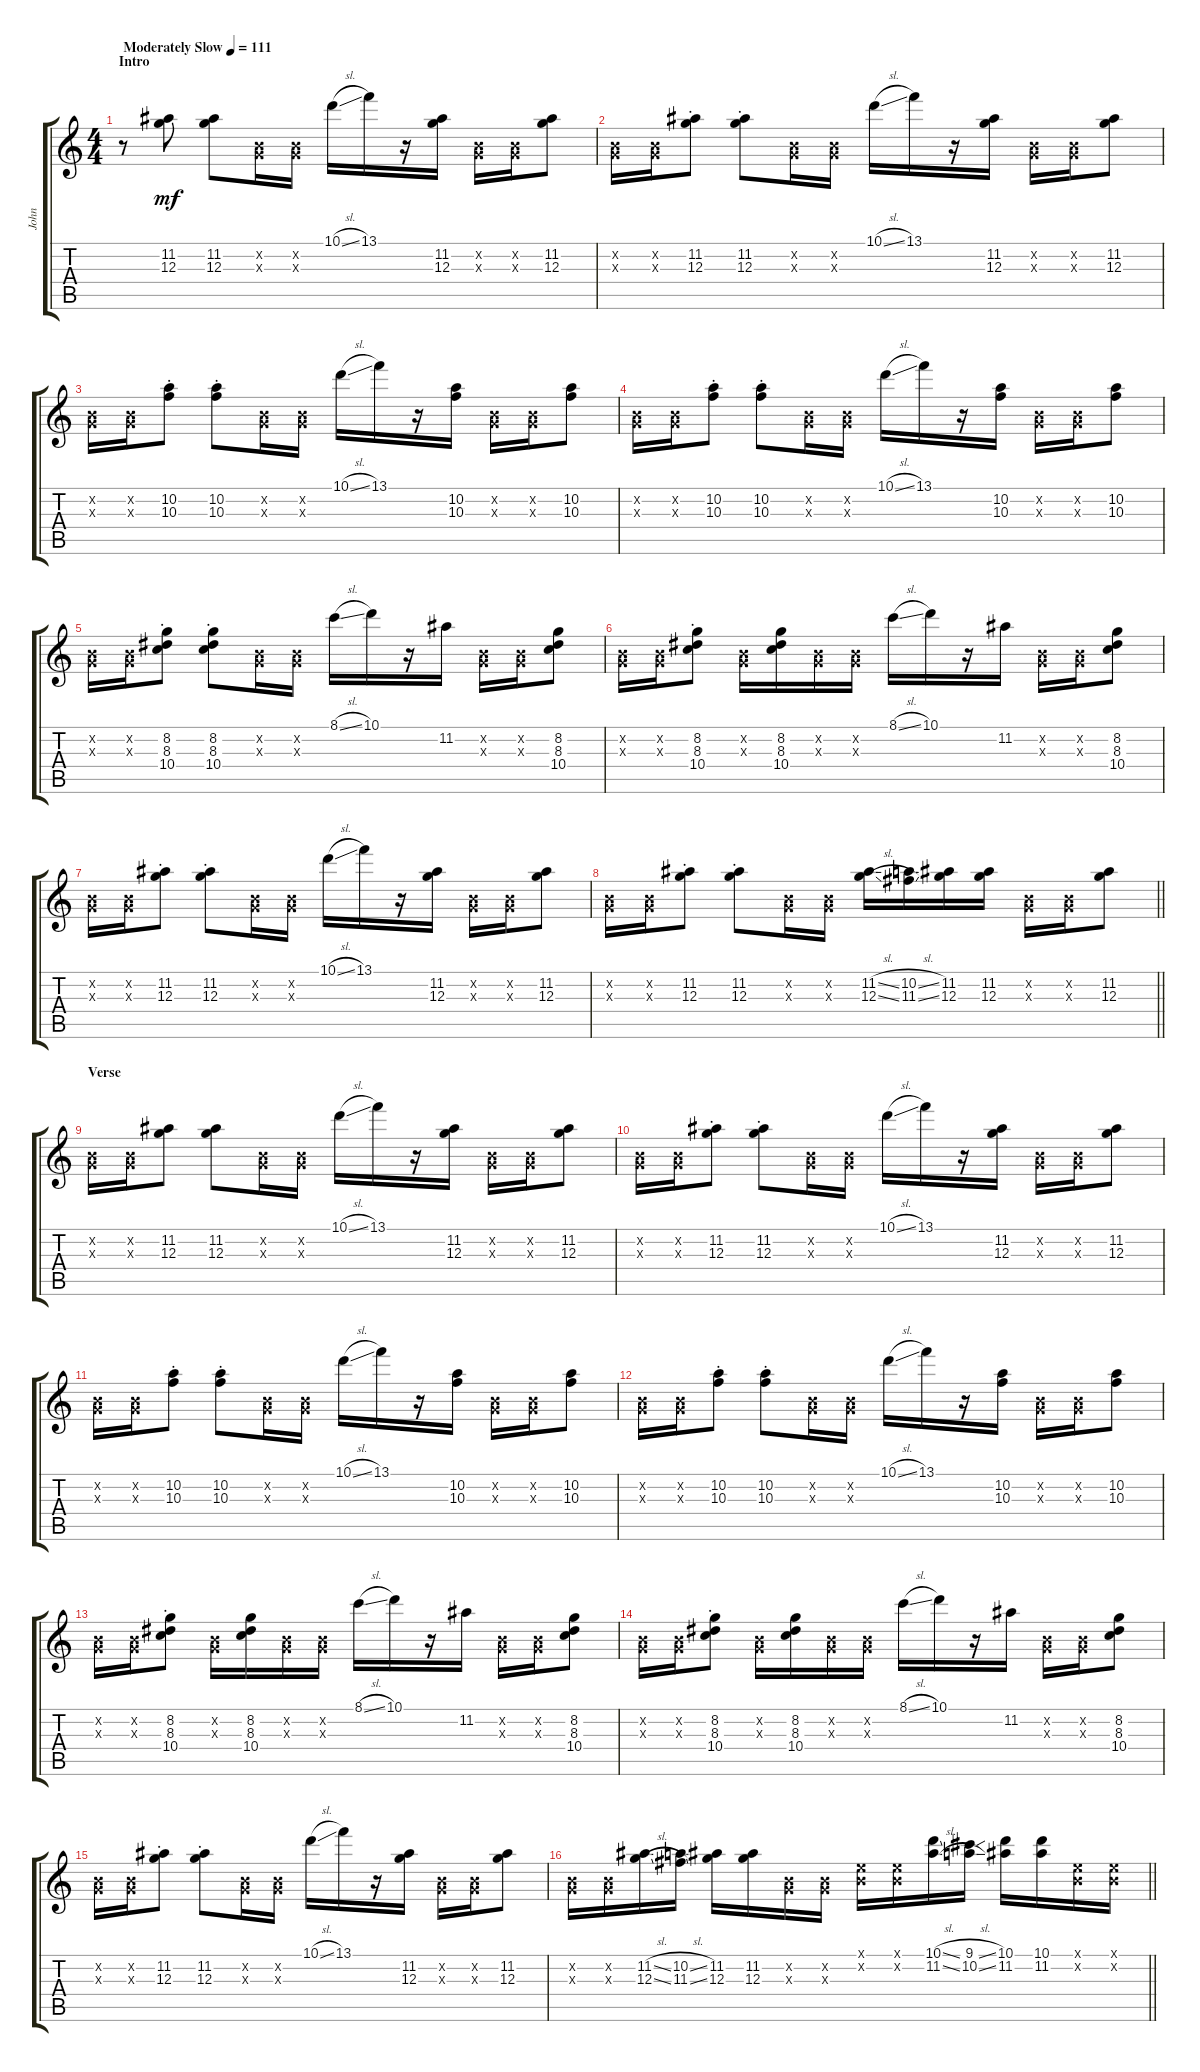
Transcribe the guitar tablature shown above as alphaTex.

\track ("John" "John") {instrument electricguitarclean}
\staff {score tabs}
\tuning (E4 B3 G3 D3 A2 E2) {hide}
\ts (4 4)
\section ("" "Intro")
\tempo (111 "Moderately Slow")
\clef g2
\ks c
r.8{dy mf instrument electricguitarclean} (11.2 12.3).8 (11.2 12.3).8 (0.2{x} 0.3{x}).16 (0.2{x} 0.3{x}).16 10.1{sl}.16 13.1.16 r.16 (11.2 12.3).16 (0.2{x} 0.3{x}).16 (0.2{x} 0.3{x}).16 (11.2 12.3).8 |
(0.2{x} 0.3{x}).16 (0.2{x} 0.3{x}).16 (11.2{st} 12.3{st}).8 (11.2{st} 12.3{st}).8 (0.2{x} 0.3{x}).16 (0.2{x} 0.3{x}).16 10.1{sl}.16 13.1.16 r.16 (11.2 12.3).16 (0.2{x} 0.3{x}).16 (0.2{x} 0.3{x}).16 (11.2 12.3).8 |
(0.2{x} 0.3{x}).16 (0.2{x} 0.3{x}).16 (10.2{st} 10.3{st}).8 (10.2{st} 10.3{st}).8 (0.2{x} 0.3{x}).16 (0.2{x} 0.3{x}).16 10.1{sl}.16 13.1.16 r.16 (10.2 10.3).16 (0.2{x} 0.3{x}).16 (0.2{x} 0.3{x}).16 (10.2 10.3).8 |
(0.2{x} 0.3{x}).16 (0.2{x} 0.3{x}).16 (10.2{st} 10.3{st}).8 (10.2{st} 10.3{st}).8 (0.2{x} 0.3{x}).16 (0.2{x} 0.3{x}).16 10.1{sl}.16 13.1.16 r.16 (10.2 10.3).16 (0.2{x} 0.3{x}).16 (0.2{x} 0.3{x}).16 (10.2 10.3).8 |
(0.2{x} 0.3{x}).16 (0.2{x} 0.3{x}).16 (8.2{st} 8.3{st} 10.4{st}).8 (8.2{st} 8.3{st} 10.4{st}).8 (0.2{x} 0.3{x}).16 (0.2{x} 0.3{x}).16 8.1{sl}.16 10.1.16 r.16 11.2.16 (0.2{x} 0.3{x}).16 (0.2{x} 0.3{x}).16 (8.2 8.3 10.4).8 |
(0.2{x} 0.3{x}).16 (0.2{x} 0.3{x}).16 (8.2{st} 8.3{st} 10.4{st}).8 (0.2{x} 0.3{x}).16 (8.2 8.3 10.4).16 (0.2{x} 0.3{x}).16 (0.2{x} 0.3{x}).16 8.1{sl}.16 10.1.16 r.16 11.2.16 (0.2{x} 0.3{x}).16 (0.2{x} 0.3{x}).16 (8.2 8.3 10.4).8 |
(0.2{x} 0.3{x}).16 (0.2{x} 0.3{x}).16 (11.2{st} 12.3{st}).8 (11.2{st} 12.3{st}).8 (0.2{x} 0.3{x}).16 (0.2{x} 0.3{x}).16 10.1{sl}.16 13.1.16 r.16 (11.2 12.3).16 (0.2{x} 0.3{x}).16 (0.2{x} 0.3{x}).16 (11.2 12.3).8 |
\barLineRight lightlight
(0.2{x} 0.3{x}).16 (0.2{x} 0.3{x}).16 (11.2{st} 12.3{st}).8 (11.2{st} 12.3{st}).8 (0.2{x} 0.3{x}).16 (0.2{x} 0.3{x}).16 (11.2{sl} 12.3{sl}).16 (10.2{sl} 11.3{sl}).16 (11.2 12.3).16 (11.2 12.3).16 (0.2{x} 0.3{x}).16 (0.2{x} 0.3{x}).16 (11.2 12.3).8 |
\section ("" "Verse")
(0.2{x} 0.3{x}).16 (0.2{x} 0.3{x}).16 (11.2 12.3).8 (11.2 12.3).8 (0.2{x} 0.3{x}).16 (0.2{x} 0.3{x}).16 10.1{sl}.16 13.1.16 r.16 (11.2 12.3).16 (0.2{x} 0.3{x}).16 (0.2{x} 0.3{x}).16 (11.2 12.3).8 |
(0.2{x} 0.3{x}).16 (0.2{x} 0.3{x}).16 (11.2{st} 12.3{st}).8 (11.2{st} 12.3{st}).8 (0.2{x} 0.3{x}).16 (0.2{x} 0.3{x}).16 10.1{sl}.16 13.1.16 r.16 (11.2 12.3).16 (0.2{x} 0.3{x}).16 (0.2{x} 0.3{x}).16 (11.2 12.3).8 |
(0.2{x} 0.3{x}).16 (0.2{x} 0.3{x}).16 (10.2{st} 10.3{st}).8 (10.2{st} 10.3{st}).8 (0.2{x} 0.3{x}).16 (0.2{x} 0.3{x}).16 10.1{sl}.16 13.1.16 r.16 (10.2 10.3).16 (0.2{x} 0.3{x}).16 (0.2{x} 0.3{x}).16 (10.2 10.3).8 |
(0.2{x} 0.3{x}).16 (0.2{x} 0.3{x}).16 (10.2{st} 10.3{st}).8 (10.2{st} 10.3{st}).8 (0.2{x} 0.3{x}).16 (0.2{x} 0.3{x}).16 10.1{sl}.16 13.1.16 r.16 (10.2 10.3).16 (0.2{x} 0.3{x}).16 (0.2{x} 0.3{x}).16 (10.2 10.3).8 |
(0.2{x} 0.3{x}).16 (0.2{x} 0.3{x}).16 (8.2{st} 8.3{st} 10.4{st}).8 (0.2{x} 0.3{x}).16 (8.2 8.3 10.4).16 (0.2{x} 0.3{x}).16 (0.2{x} 0.3{x}).16 8.1{sl}.16 10.1.16 r.16 11.2.16 (0.2{x} 0.3{x}).16 (0.2{x} 0.3{x}).16 (8.2 8.3 10.4).8 |
(0.2{x} 0.3{x}).16 (0.2{x} 0.3{x}).16 (8.2{st} 8.3{st} 10.4{st}).8 (0.2{x} 0.3{x}).16 (8.2 8.3 10.4).16 (0.2{x} 0.3{x}).16 (0.2{x} 0.3{x}).16 8.1{sl}.16 10.1.16 r.16 11.2.16 (0.2{x} 0.3{x}).16 (0.2{x} 0.3{x}).16 (8.2 8.3 10.4).8 |
(0.2{x} 0.3{x}).16 (0.2{x} 0.3{x}).16 (11.2{st} 12.3{st}).8 (11.2{st} 12.3{st}).8 (0.2{x} 0.3{x}).16 (0.2{x} 0.3{x}).16 10.1{sl}.16 13.1.16 r.16 (11.2 12.3).16 (0.2{x} 0.3{x}).16 (0.2{x} 0.3{x}).16 (11.2 12.3).8 |
\barLineRight lightlight
(0.2{x} 0.3{x}).16 (0.2{x} 0.3{x}).16 (11.2{sl} 12.3{sl}).16 (10.2{sl} 11.3{sl}).16 (11.2 12.3).16 (11.2 12.3).16 (0.2{x} 0.3{x}).16 (0.2{x} 0.3{x}).16 (0.1{x} 0.2{x}).16 (0.1{x} 0.2{x}).16 (10.1{sl} 11.2{sl}).16 (9.1{sl} 10.2{sl}).16 (10.1 11.2).16 (10.1 11.2).16 (0.1{x} 0.2{x}).16 (0.1{x} 0.2{x}).16
